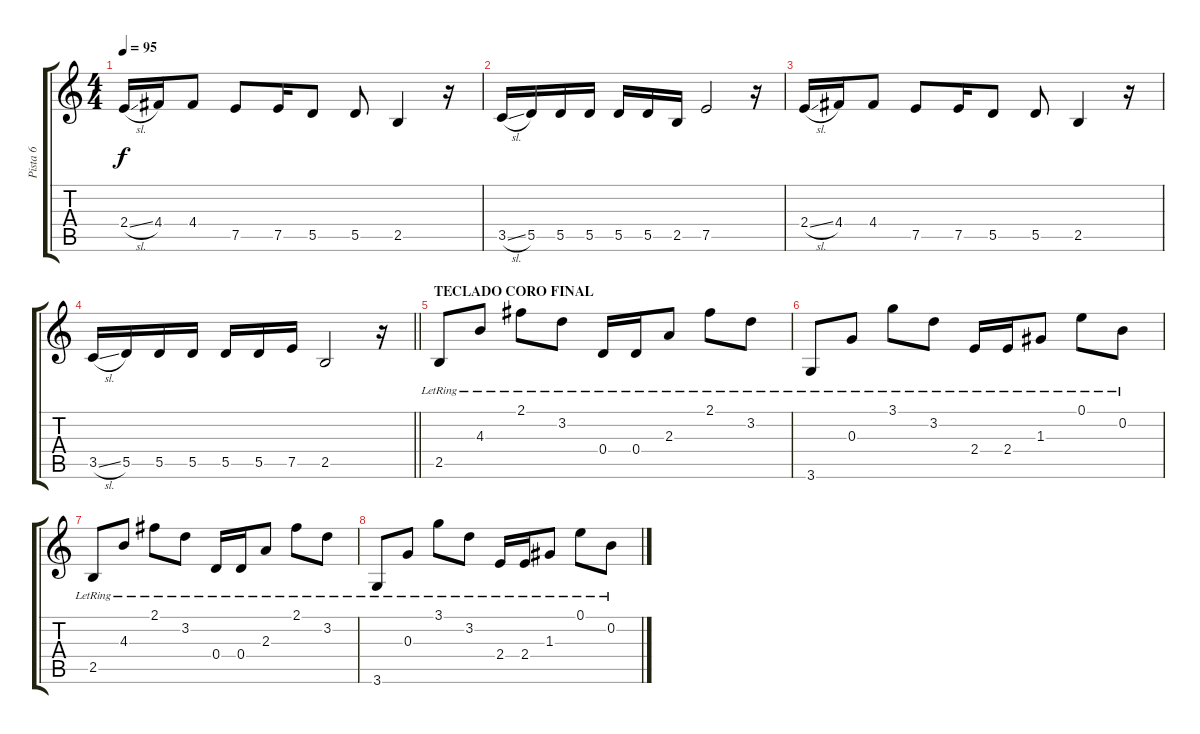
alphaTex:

\track ("Pista 6" "Pista 6") {instrument electricguitarclean}
\staff {score tabs}
\tuning (E4 B3 G3 D3 A2 E2) {hide}
\ts (4 4)
\section ("" "")
\tempo 95
\clef g2
\ks c
2.4{sl}.16{dy f} 4.4.16 4.4.8 7.5.8 7.5.16 5.5.8 5.5.8 2.5.4 r.16 |
3.5{sl}.16 5.5.16 5.5.16 5.5.16 5.5.16 5.5.16 2.5.16 7.5.2 r.16 |
2.4{sl}.16 4.4.16 4.4.8 7.5.8 7.5.16 5.5.8 5.5.8 2.5.4 r.16 |
\barLineRight lightlight
3.5{sl}.16 5.5.16 5.5.16 5.5.16 5.5.16 5.5.16 7.5.16 2.5.2 r.16 |
\section ("" "TECLADO CORO FINAL")
2.5{lr}.8 4.3{lr}.8 2.1{lr}.8 3.2{lr}.8 0.4{lr}.16 0.4{lr}.16 2.3{lr}.8 2.1{lr}.8 3.2{lr}.8 |
3.6{lr}.8 0.3{lr}.8 3.1{lr}.8 3.2{lr}.8 2.4{lr}.16 2.4{lr}.16 1.3{lr}.8 0.1{lr}.8 0.2{lr}.8 |
2.5{lr}.8 4.3{lr}.8 2.1{lr}.8 3.2{lr}.8 0.4{lr}.16 0.4{lr}.16 2.3{lr}.8 2.1{lr}.8 3.2{lr}.8 |
3.6{lr}.8 0.3{lr}.8 3.1{lr}.8 3.2{lr}.8 2.4{lr}.16 2.4{lr}.16 1.3{lr}.8 0.1{lr}.8 0.2{lr}.8
